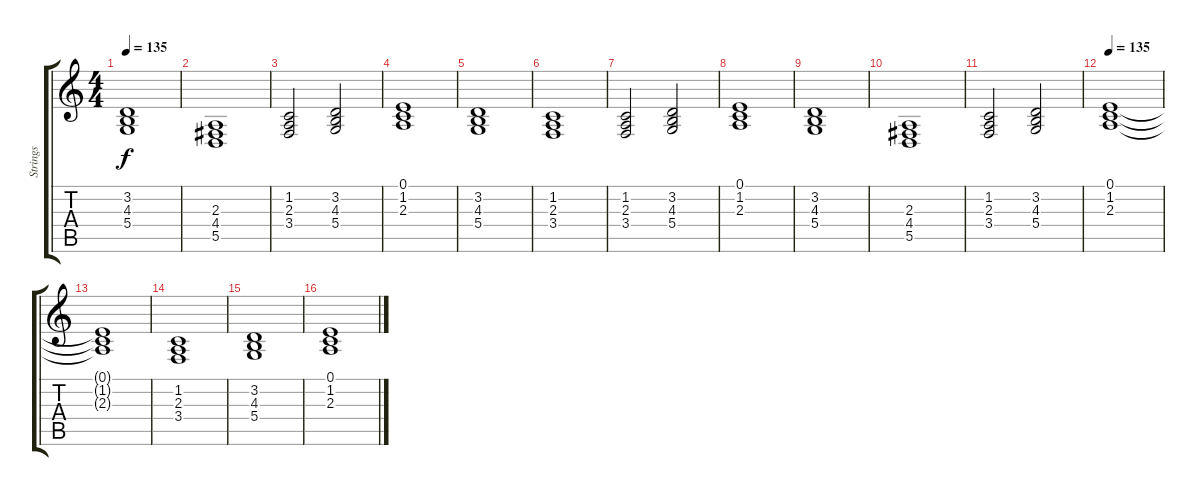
\track ("Strings" "Strings") {instrument stringensemble1}
\staff {score tabs}
\tuning (E4 B3 G3 D3 A2 E2) {hide}
\ts (4 4)
\tempo 135
\clef g2
\ks c
(3.2 4.3 5.4).1{dy f} |
(2.3 4.4 5.5).1 |
(1.2 2.3 3.4).2 (3.2 4.3 5.4).2 |
(0.1 1.2 2.3).1 |
(3.2 4.3 5.4).1 |
(1.2 2.3 3.4).1 |
(1.2 2.3 3.4).2 (3.2 4.3 5.4).2 |
(0.1 1.2 2.3).1 |
(3.2 4.3 5.4).1 |
(2.3 4.4 5.5).1 |
(1.2 2.3 3.4).2 (3.2 4.3 5.4).2 |
\tempo 135
(0.1 1.2 2.3).1 |
(0.1{t} 1.2{t} 2.3{t}).1 |
(1.2 2.3 3.4).1 |
(3.2 4.3 5.4).1 |
(0.1 1.2 2.3).1
